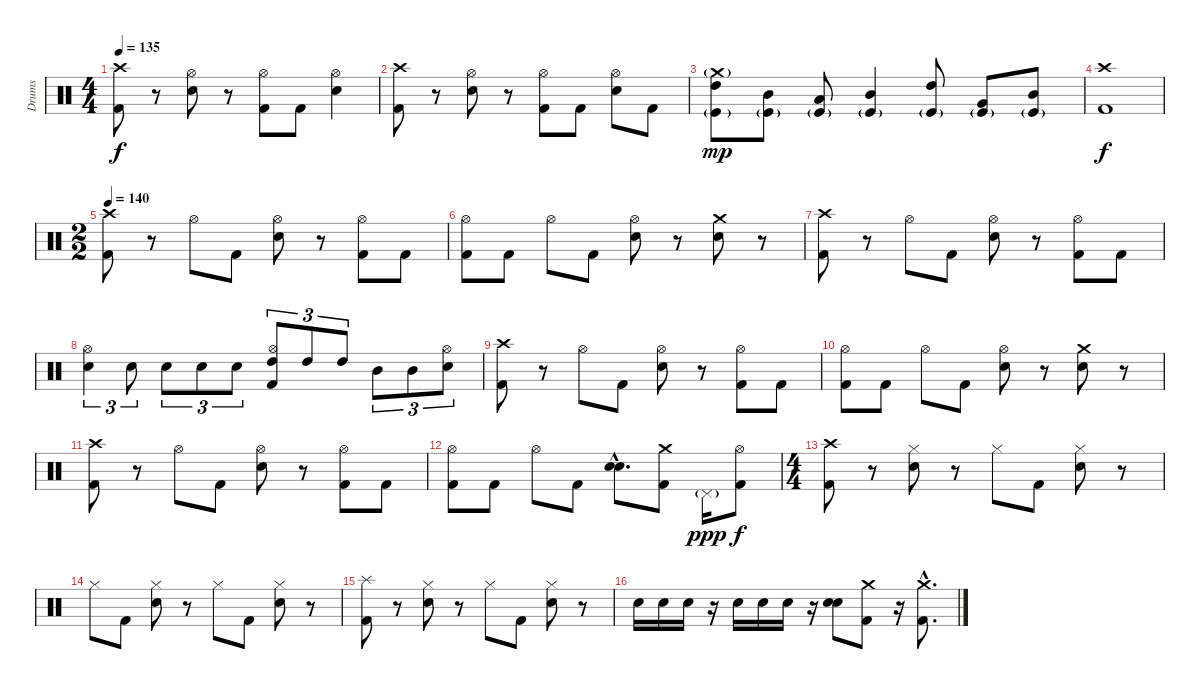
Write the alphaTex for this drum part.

\track ("Drums" "Drums") {instrument percussion}
\staff {score}
\articulation defaults
\ts (4 4)
\tempo 135
\clef neutral
\ks c
("Crash high (hit)" "Kick (hit) 2").8{dy f} r.8 ("Hi-Hat (open)" "Snare (hit) 2").8 r.8 ("Hi-Hat (open)" "Kick (hit) 2").8 "Kick (hit) 2".8 ("Hi-Hat (open)" "Snare (hit) 2").4 |
("Crash high (hit)" "Kick (hit) 2").8 r.8 ("Hi-Hat (open)" "Snare (hit) 2").8 r.8 ("Hi-Hat (open)" "Kick (hit) 2").8 "Kick (hit) 2".8 ("Hi-Hat (open)" "Snare (hit) 2").8 "Kick (hit) 2".8 |
("Crash medium (hit)"{g} "High Tom (hit)" "Kick (hit)"{g}).8{dy mp} ("Mid Tom (hit)" "Kick (hit)"{g}).8 ("Low Tom (hit)" "Kick (hit)"{g}).8 ("Mid Tom (hit)" "Kick (hit)"{g}).4 ("High Tom (hit)" "Kick (hit)"{g}).8 ("Very Low Tom (hit)" "Kick (hit)"{g}).8 ("Mid Tom (hit)" "Kick (hit)"{g}).8 |
("Crash high (hit)" "Kick (hit) 2").1{dy f} |
\ts (2 2)
\tempo 140
("Crash high (hit)" "Kick (hit) 2").8 r.8 "Hi-Hat (open)".8 "Kick (hit) 2".8 ("Hi-Hat (open)" "Snare (hit) 2").8 r.8 ("Hi-Hat (open)" "Kick (hit) 2").8 "Kick (hit) 2".8 |
("Hi-Hat (open)" "Kick (hit) 2").8 "Kick (hit) 2".8 "Hi-Hat (open)".8 "Kick (hit) 2".8 ("Hi-Hat (open)" "Snare (hit) 2").8 r.8 ("Crash medium (hit)" "Snare (hit) 2").8 r.8 |
("Crash high (hit)" "Kick (hit) 2").8 r.8 "Hi-Hat (open)".8 "Kick (hit) 2".8 ("Hi-Hat (open)" "Snare (hit) 2").8 r.8 ("Hi-Hat (open)" "Kick (hit) 2").8 "Kick (hit) 2".8 |
("Hi-Hat (open)" "Snare (hit) 2").4{tu (3 2)} "Snare (hit) 2".8{tu (3 2)} "Snare (hit) 2".8{tu (3 2)} "Snare (hit) 2".8{tu (3 2)} "Snare (hit) 2".8{tu (3 2)} ("Hi-Hat (open)" "High Tom (hit)" "Kick (hit) 2").8{tu (3 2)} "High Tom (hit)".8{tu (3 2)} "High Tom (hit)".8{tu (3 2)} "Mid Tom (hit)".8{tu (3 2)} "Mid Tom (hit)".8{tu (3 2)} ("Hi-Hat (open)" "Snare (hit) 2").8{tu (3 2)} |
("Crash high (hit)" "Kick (hit) 2").8 r.8 "Hi-Hat (open)".8 "Kick (hit) 2".8 ("Hi-Hat (open)" "Snare (hit) 2").8 r.8 ("Hi-Hat (open)" "Kick (hit) 2").8 "Kick (hit) 2".8 |
("Hi-Hat (open)" "Kick (hit) 2").8 "Kick (hit) 2".8 "Hi-Hat (open)".8 "Kick (hit) 2".8 ("Hi-Hat (open)" "Snare (hit) 2").8 r.8 ("Crash medium (hit)" "Snare (hit) 2").8 r.8 |
("Crash high (hit)" "Kick (hit) 2").8 r.8 "Hi-Hat (open)".8 "Kick (hit) 2".8 ("Hi-Hat (open)" "Snare (hit) 2").8 r.8 ("Hi-Hat (open)" "Kick (hit) 2").8 "Kick (hit) 2".8 |
("Hi-Hat (open)" "Kick (hit) 2").8 "Kick (hit) 2".8 "Hi-Hat (open)".8 "Kick (hit) 2".8 ("Snare (hit) 2"{hac} "Snare (hit) 2"{hac}).8{d bd 240} ("Crash medium (hit)" "Kick (hit) 2").8 "Pedal Hi-Hat (hit)"{g}.16{dy ppp} ("Hi-Hat (open)" "Kick (hit) 2").8{dy f} |
\ts (4 4)
("Crash high (hit)" "Kick (hit) 2").8 r.8 ("Hi-Hat (closed)" "Snare (hit) 2").8 r.8 "Hi-Hat (closed)".8 "Kick (hit) 2".8 ("Hi-Hat (closed)" "Snare (hit) 2").8 r.8 |
"Hi-Hat (closed)".8 "Kick (hit) 2".8 ("Hi-Hat (closed)" "Snare (hit) 2").8 r.8 "Hi-Hat (closed)".8 "Kick (hit) 2".8 ("Hi-Hat (closed)" "Snare (hit) 2").8 r.8 |
("Splash (hit)" "Kick (hit) 2").8 r.8 ("Hi-Hat (closed)" "Snare (hit) 2").8 r.8 "Hi-Hat (closed)".8 "Kick (hit) 2".8 ("Hi-Hat (closed)" "Snare (hit) 2").8 r.8 |
"Snare (hit) 2".16 "Snare (hit) 2".16 "Snare (hit) 2".16 r.16 "Snare (hit) 2".16 "Snare (hit) 2".16 "Snare (hit) 2".16 r.16 ("Snare (hit) 2" "Snare (hit) 2").8{bd 480} ("Crash medium (hit)" "Kick (hit) 2").8 r.16 ("Crash medium (hit)"{hac} "Kick (hit) 2"{hac}).8{d}
